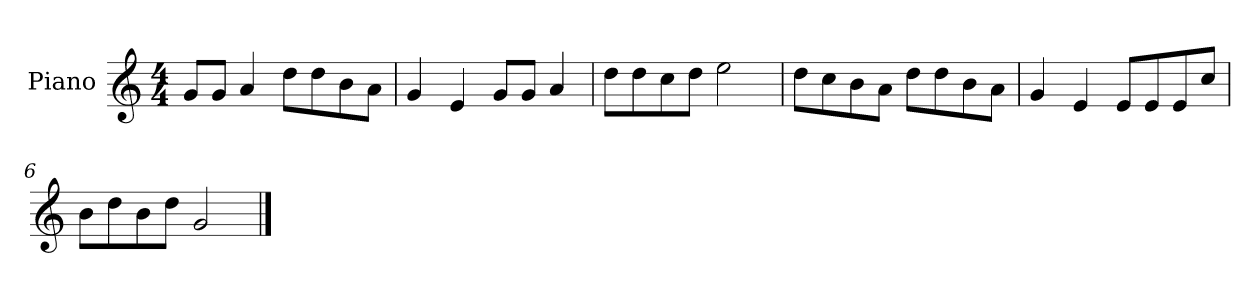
**kern
*part1
*staff1
*I"Piano
*I'P-no
*clefG2
*k[]
*M4/4
*MM90
=1
8g/L
8g/J
4a/
8dd\L
8dd\
8b\
8a\J
=2
4g/
4e/
8g/L
8g/J
4a/
=3
8dd\L
8dd\
8cc\
8dd\J
2ee\
=4
8dd\L
8cc\
8b\
8a\J
8dd\L
8dd\
8b\
8a\J
=5
4g/
4e/
8e/L
8e/
8e/
8cc/J
=6
8b\L
8dd\
8b\
8dd\J
2g/
==
*-
